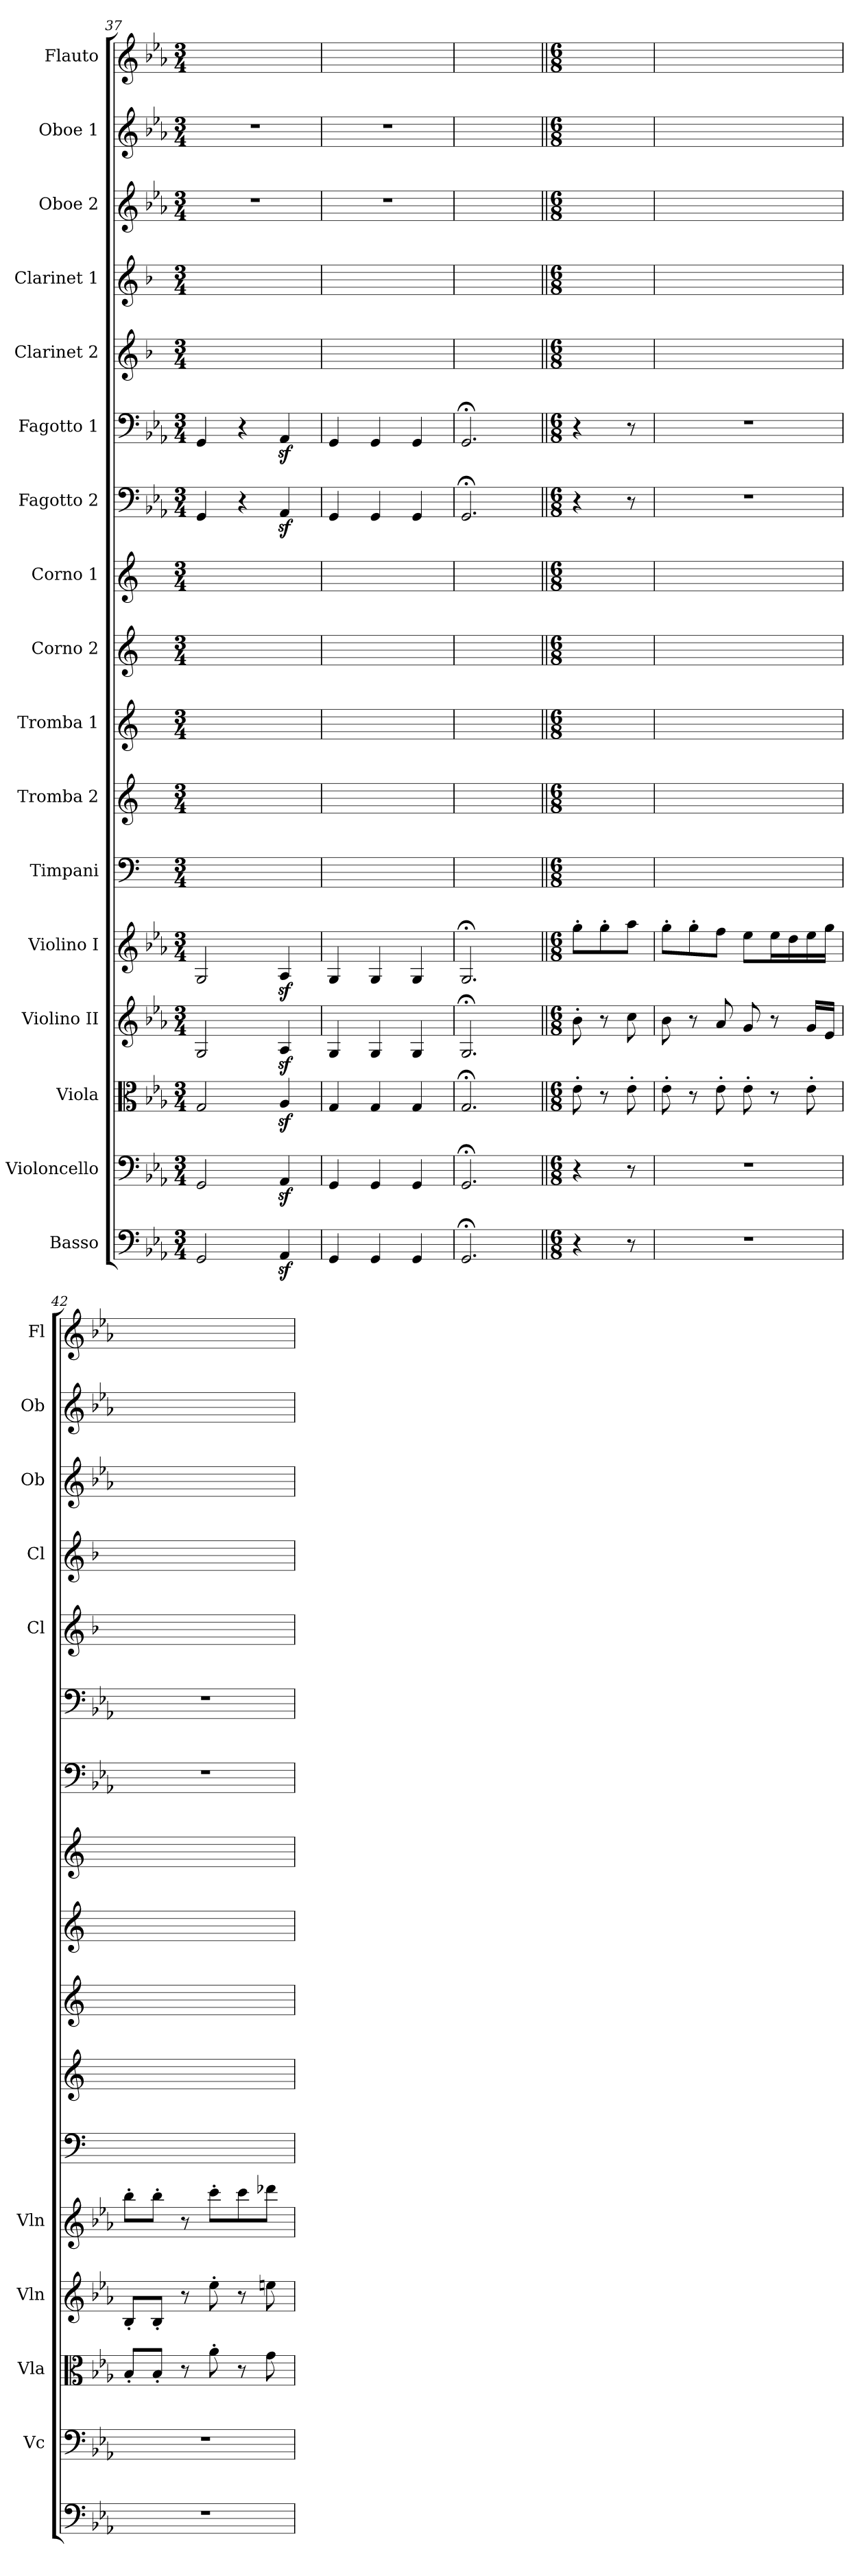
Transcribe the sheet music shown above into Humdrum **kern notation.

**kern	**kern	**kern	**kern	**kern	**kern	**kern	**kern	**kern	**kern	**kern	**kern	**kern	**kern	**kern	**kern	**kern
*part17	*part16	*part15	*part14	*part13	*part12	*part11	*part10	*part9	*part8	*part7	*part6	*part5	*part4	*part3	*part2	*part1
*staff17	*staff16	*staff15	*staff14	*staff13	*staff12	*staff11	*staff10	*staff9	*staff8	*staff7	*staff6	*staff5	*staff4	*staff3	*staff2	*staff1
*I"Basso	*I"Violoncello	*I"Viola	*I"Violino II	*I"Violino I	*I"Timpani	*I"Tromba 2	*I"Tromba 1	*I"Corno 2	*I"Corno 1	*I"Fagotto 2	*I"Fagotto 1	*I"Clarinet 2	*I"Clarinet 1	*I"Oboe 2	*I"Oboe 1	*I"Flauto
*	*I'Vc	*I'Vla	*I'Vln	*I'Vln	*	*	*	*	*	*	*	*I'Cl	*I'Cl	*I'Ob	*I'Ob	*I'Fl
*clefF4	*clefF4	*clefC3	*clefG2	*clefG2	*clefF4	*clefG2	*clefG2	*clefG2	*clefG2	*clefF4	*clefF4	*clefG2	*clefG2	*clefG2	*clefG2	*clefG2
*ITrd7c12	*	*	*	*	*	*ITrd-2c-3	*ITrd-2c-3	*ITrd5c9	*ITrd5c9	*	*	*ITrd1c2	*ITrd1c2	*	*	*
*k[b-e-a-]	*k[b-e-a-]	*k[b-e-a-]	*k[b-e-a-]	*k[b-e-a-]	*	*	*	*	*	*k[b-e-a-]	*k[b-e-a-]	*k[b-e-a-]	*k[b-e-a-]	*k[b-e-a-]	*k[b-e-a-]	*k[b-e-a-]
*M3/4	*M3/4	*M3/4	*M3/4	*M3/4	*M3/4	*M3/4	*M3/4	*M3/4	*M3/4	*M3/4	*M3/4	*M3/4	*M3/4	*M3/4	*M3/4	*M3/4
=37	=37	=37	=37	=37	=37	=37	=37	=37	=37	=37	=37	=37	=37	=37	=37	=37
2GGG	2GG	2G	2G	2G	2.ryy	2.ryy	2.ryy	2.ryy	2.ryy	4GG	4GG	2.ryy	2.ryy	2.r	2.r	2.ryy
.	.	.	.	.	.	.	.	.	.	4r	4r	.	.	.	.	.
4AAA-z	4AA-z	4A-z	4A-z	4A-z	.	.	.	.	.	4AA-z	4AA-z	.	.	.	.	.
=38	=38	=38	=38	=38	=38	=38	=38	=38	=38	=38	=38	=38	=38	=38	=38	=38
4GGG	4GG	4G	4G	4G	2.ryy	2.ryy	2.ryy	2.ryy	2.ryy	4GG	4GG	2.ryy	2.ryy	2.r	2.r	2.ryy
4GGG	4GG	4G	4G	4G	.	.	.	.	.	4GG	4GG	.	.	.	.	.
4GGG	4GG	4G	4G	4G	.	.	.	.	.	4GG	4GG	.	.	.	.	.
=39	=39	=39	=39	=39	=39	=39	=39	=39	=39	=39	=39	=39	=39	=39	=39	=39
2.GGG;<	2.GG;<	2.G;<	2.G;<	2.G;<	2.ryy	2.ryy	2.ryy	2.ryy	2.ryy	2.GG;<	2.GG;<	2.ryy	2.ryy	2.ryy	2.ryy	2.ryy
=40||	=40||	=40||	=40||	=40||	=40||	=40||	=40||	=40||	=40||	=40||	=40||	=40||	=40||	=40||	=40||	=40||
*M6/8	*M6/8	*M6/8	*M6/8	*M6/8	*M6/8	*M6/8	*M6/8	*M6/8	*M6/8	*M6/8	*M6/8	*M6/8	*M6/8	*M6/8	*M6/8	*M6/8
4r	4r	8e-'	8b-'	8gg'\L	4.ryy	4.ryy	4.ryy	4.ryy	4.ryy	4r	4r	4.ryy	4.ryy	4.ryy	4.ryy	4.ryy
.	.	8r	8r	8gg'\	.	.	.	.	.	.	.	.	.	.	.	.
8r	8r	8e-'	8cc	8aa-\J	.	.	.	.	.	8r	8r	.	.	.	.	.
=41	=41	=41	=41	=41	=41	=41	=41	=41	=41	=41	=41	=41	=41	=41	=41	=41
2.r	2.r	8e-'	8b-	8gg'\L	2.ryy	2.ryy	2.ryy	2.ryy	2.ryy	2.r	2.r	2.ryy	2.ryy	2.ryy	2.ryy	2.ryy
.	.	8r	8r	8gg'\	.	.	.	.	.	.	.	.	.	.	.	.
.	.	8e-'	8a-	8ff\J	.	.	.	.	.	.	.	.	.	.	.	.
.	.	8e-'	8g	8ee-\L	.	.	.	.	.	.	.	.	.	.	.	.
.	.	8r	8r	16ee-\L	.	.	.	.	.	.	.	.	.	.	.	.
.	.	.	.	16dd\	.	.	.	.	.	.	.	.	.	.	.	.
.	.	8e-'	16g/LL	16ee-\	.	.	.	.	.	.	.	.	.	.	.	.
.	.	.	16e-/JJ	16gg\JJ	.	.	.	.	.	.	.	.	.	.	.	.
=42	=42	=42	=42	=42	=42	=42	=42	=42	=42	=42	=42	=42	=42	=42	=42	=42
2.r	2.r	8B-'/L	8B-'/L	8bb-'\L	2.ryy	2.ryy	2.ryy	2.ryy	2.ryy	2.r	2.r	2.ryy	2.ryy	2.ryy	2.ryy	2.ryy
.	.	8B-'/J	8B-'/J	8bb-'\J	.	.	.	.	.	.	.	.	.	.	.	.
.	.	8r	8r	8r	.	.	.	.	.	.	.	.	.	.	.	.
.	.	8a-'	8ee-'	8ccc'\L	.	.	.	.	.	.	.	.	.	.	.	.
.	.	8r	8r	8ccc\	.	.	.	.	.	.	.	.	.	.	.	.
.	.	8g	8een	8ddd-X\J	.	.	.	.	.	.	.	.	.	.	.	.
=	=	=	=	=	=	=	=	=	=	=	=	=	=	=	=	=
*-	*-	*-	*-	*-	*-	*-	*-	*-	*-	*-	*-	*-	*-	*-	*-	*-
